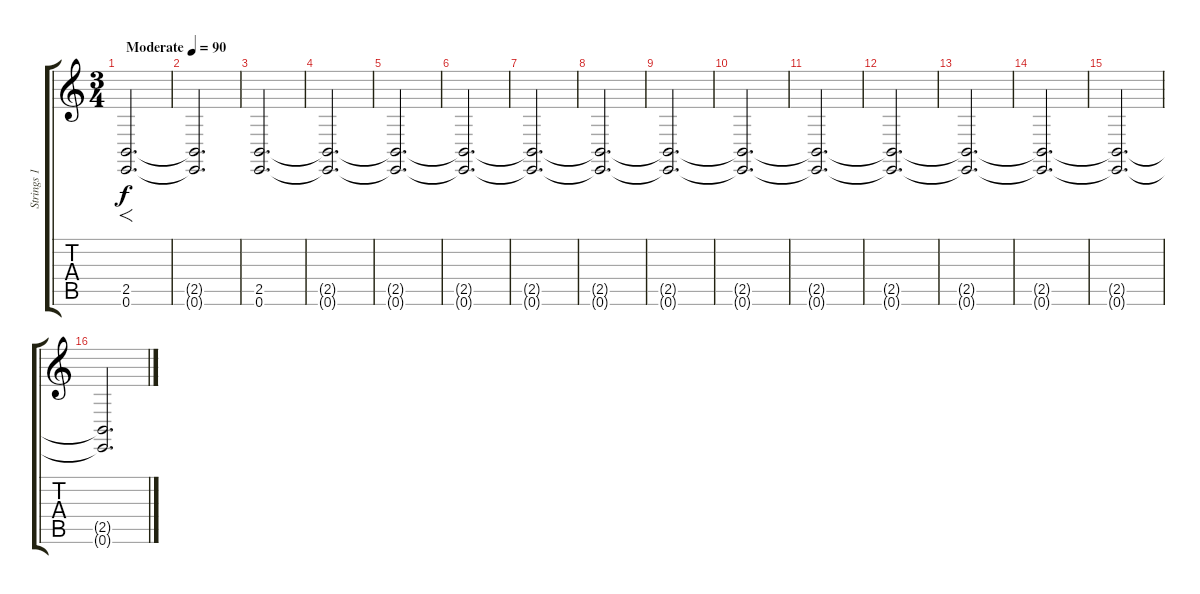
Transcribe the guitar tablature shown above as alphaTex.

\track ("Strings 1" "Strings 1") {instrument stringensemble2}
\staff {score tabs}
\tuning (E4 B3 G3 D3 A2 E2) {hide}
\ts (3 4)
\tempo (90 "Moderate")
\clef g2
\ks c
(2.5 0.6).2{f d dy f instrument stringensemble2} |
(2.5{t} 0.6{t}).2{d} |
(2.5 0.6).2{d} |
(2.5{t} 0.6{t}).2{d} |
(2.5{t} 0.6{t}).2{d} |
(2.5{t} 0.6{t}).2{d} |
(2.5{t} 0.6{t}).2{d} |
(2.5{t} 0.6{t}).2{d} |
(2.5{t} 0.6{t}).2{d} |
(2.5{t} 0.6{t}).2{d} |
(2.5{t} 0.6{t}).2{d} |
(2.5{t} 0.6{t}).2{d} |
(2.5{t} 0.6{t}).2{d} |
(2.5{t} 0.6{t}).2{d} |
(2.5{t} 0.6{t}).2{d} |
(2.5{t} 0.6{t}).2{d}
